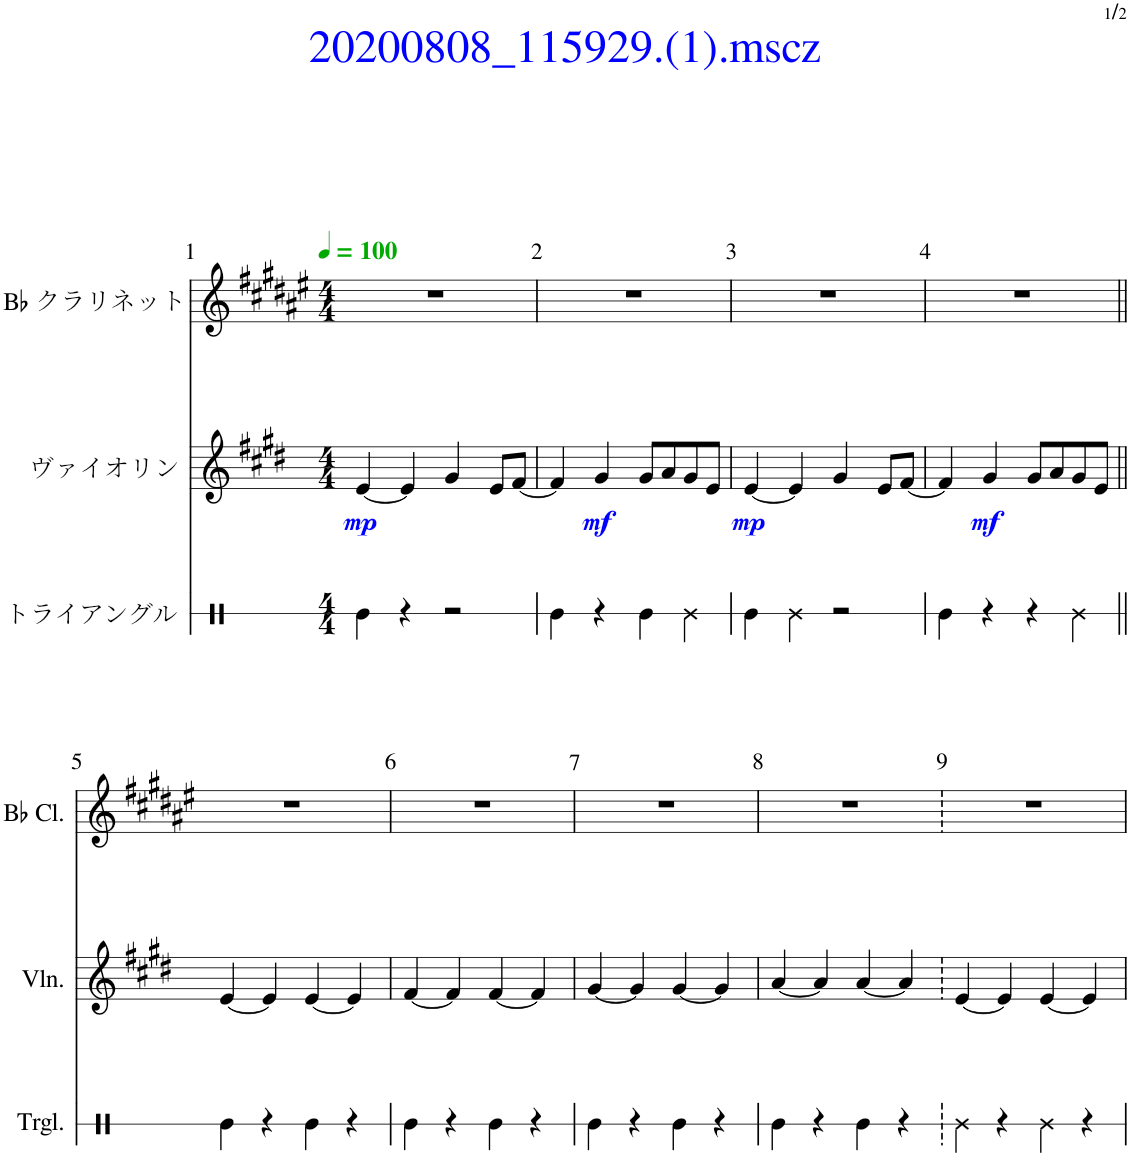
**kern	**kern	**dynam	**kern
*part3	*part2	*part2	*part1
*staff3	*staff2	*staff2	*staff1
*I"トライアングル	*I"ヴァイオリン	*	*I"Bb クラリネット
*stria1	*	*	*
*clefX	*clefG2	*	*clefG2
*	*	*	*Trd1c2
*k[]	*k[f#c#g#d#]	*	*k[f#c#g#d#a#e#]
*M4/4	*M4/4	*	*M4/4
*MM100	*MM100	*	*MM100
=1	=1	=1	=1
!	!	!LO:DY:b	!
4Re\	[4e/	mp	1r
4r	4e/]	.	.
2r	4g#/	.	.
.	8e/L	.	.
.	[8f#/J	.	.
=2	=2	=2	=2
4Re\	4f#/]	.	1r
!	!	!LO:DY:b	!
4r	4g#/	mf	.
4Re\	8g#/L	.	.
.	8a/	.	.
4Re\	8g#/	.	.
.	8e/J	.	.
=3	=3	=3	=3
!	!	!LO:DY:b	!
4Re\	[4e/	mp	1r
4Re\	4e/]	.	.
2r	4g#/	.	.
.	8e/L	.	.
.	[8f#/J	.	.
=4	=4	=4	=4
4Re\	4f#/]	.	1r
!	!	!LO:DY:b	!
4r	4g#/	mf	.
4r	8g#/L	.	.
.	8a/	.	.
4Re\	8g#/	.	.
.	8e/J	.	.
!!LO:LB:g=z
=5||	=5||	=5||	=5||
4Re\	[4e/	.	1r
4r	4e/]	.	.
4Re\	[4e/	.	.
4r	4e/]	.	.
=6	=6	=6	=6
4Re\	[4f#/	.	1r
4r	4f#/]	.	.
4Re\	[4f#/	.	.
4r	4f#/]	.	.
=7	=7	=7	=7
4Re\	[4g#/	.	1r
4r	4g#/]	.	.
4Re\	[4g#/	.	.
4r	4g#/]	.	.
=8	=8	=8	=8
4Re\	[4a/	.	1r
4r	4a/]	.	.
4Re\	[4a/	.	.
4r	4a/]	.	.
=9	=9	=9	=9
4Re\	[4e/	.	1r
4r	4e/]	.	.
4Re\	[4e/	.	.
4r	4e/]	.	.
=	=	=	=
*-	*-	*-	*-
